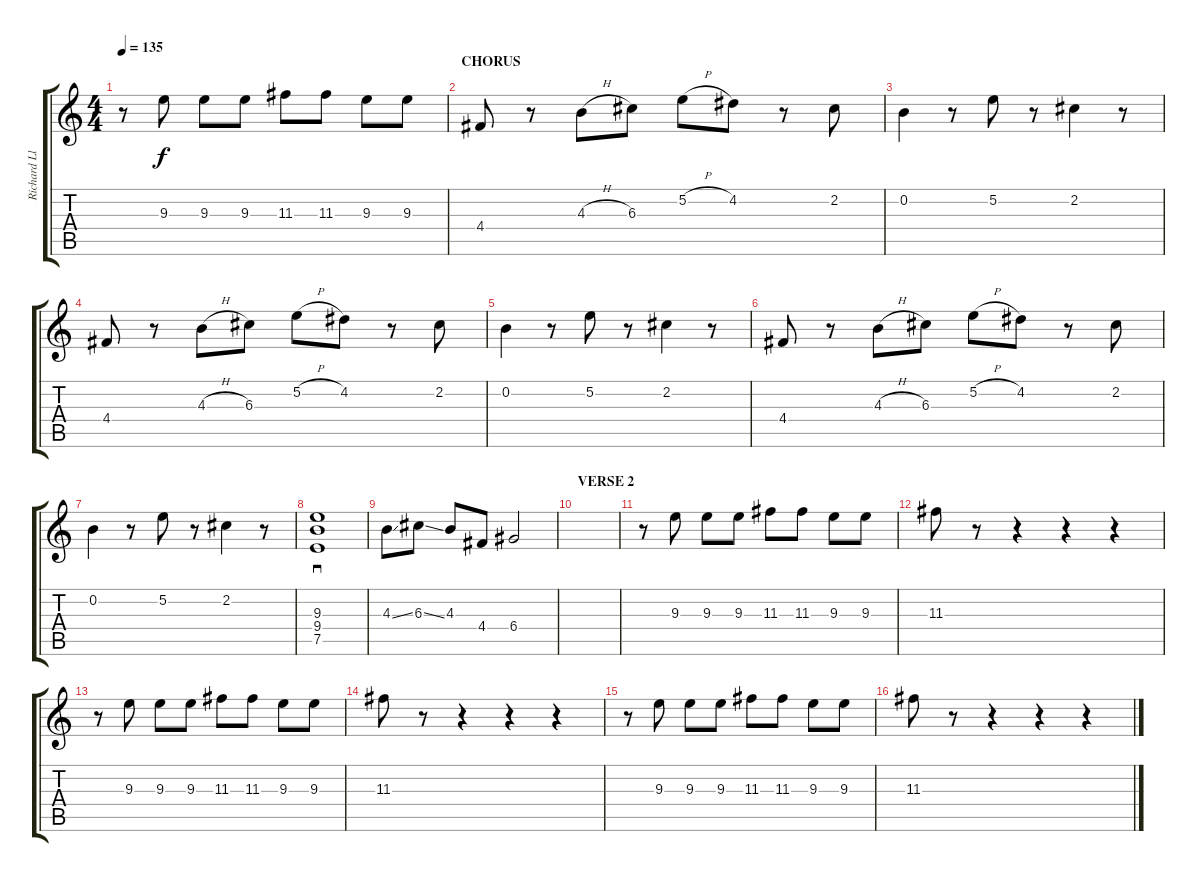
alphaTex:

\track ("Richard Lloyd" "Richard Ll") {instrument distortionguitar}
\staff {score tabs}
\tuning (E4 B3 G3 D3 A2 E2) {hide}
\ts (4 4)
\tempo 135
\clef g2
\ks c
r.8{dy f} 9.3.8 9.3.8 9.3.8 11.3.8 11.3.8 9.3.8 9.3.8 |
\section ("" "CHORUS")
4.4.8 r.8 4.3{h}.8 6.3.8 5.2{h}.8 4.2.8 r.8 2.2.8 |
0.2.4 r.8 5.2.8 r.8 2.2.4 r.8 |
4.4.8 r.8 4.3{h}.8 6.3.8 5.2{h}.8 4.2.8 r.8 2.2.8 |
0.2.4 r.8 5.2.8 r.8 2.2.4 r.8 |
4.4.8 r.8 4.3{h}.8 6.3.8 5.2{h}.8 4.2.8 r.8 2.2.8 |
0.2.4 r.8 5.2.8 r.8 2.2.4 r.8 |
(9.3 9.4 7.5).1{sd} |
4.3{ss}.8 6.3{ss}.8 4.3.8 4.4.8 6.4.2 |
\section ("" "VERSE 2")
|
r.8 9.3.8 9.3.8 9.3.8 11.3.8 11.3.8 9.3.8 9.3.8 |
11.3.8 r.8 r.4 r.4 r.4 |
r.8 9.3.8 9.3.8 9.3.8 11.3.8 11.3.8 9.3.8 9.3.8 |
11.3.8 r.8 r.4 r.4 r.4 |
r.8 9.3.8 9.3.8 9.3.8 11.3.8 11.3.8 9.3.8 9.3.8 |
11.3.8 r.8 r.4 r.4 r.4
